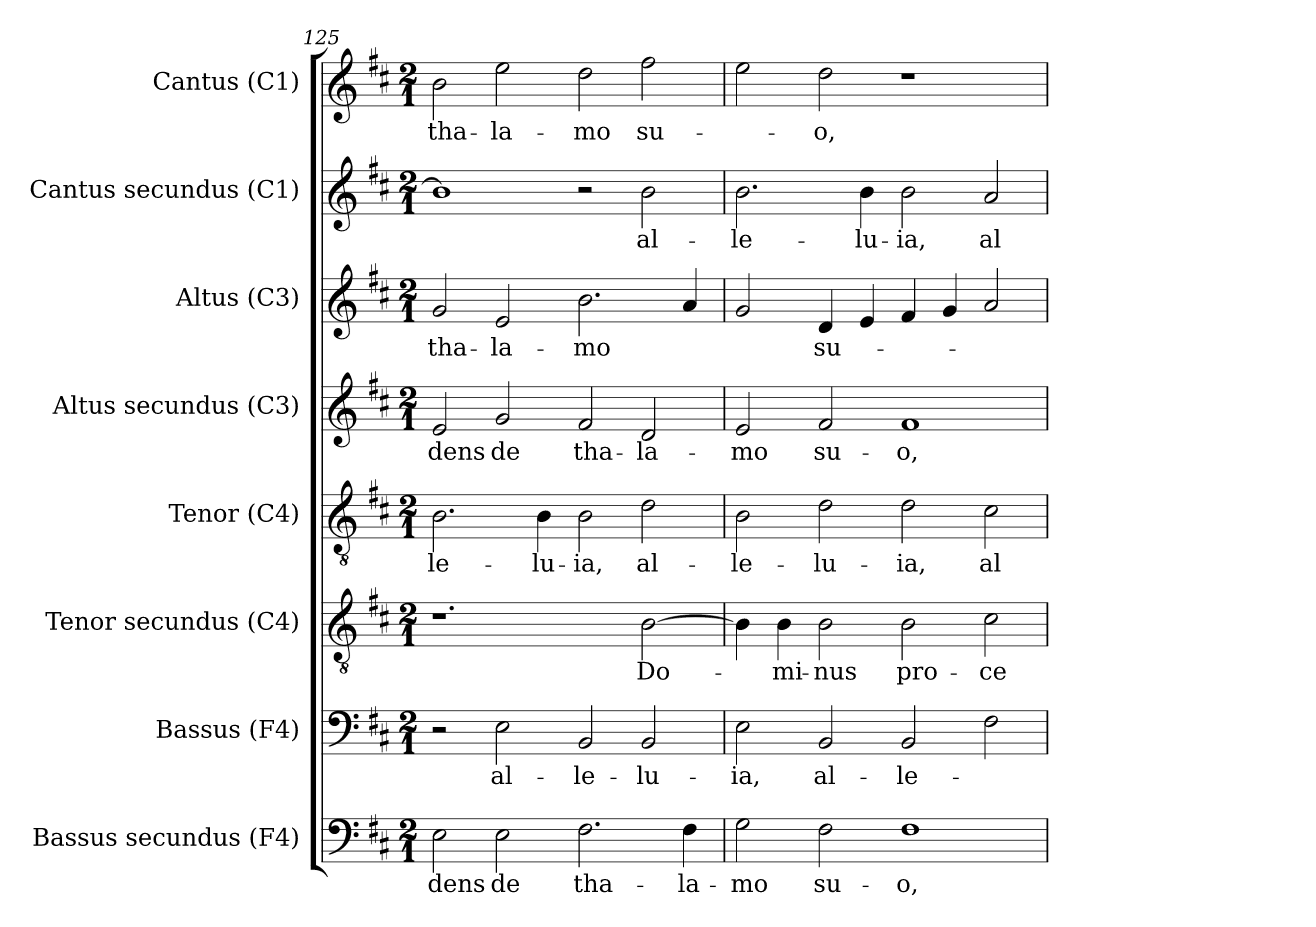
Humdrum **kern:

**kern	**text	**kern	**text	**kern	**text	**kern	**text	**kern	**text	**kern	**text	**kern	**text	**kern	**text
*part8	*part8	*part7	*part7	*part6	*part6	*part5	*part5	*part4	*part4	*part3	*part3	*part2	*part2	*part1	*part1
*staff8	*staff8	*staff7	*staff7	*staff6	*staff6	*staff5	*staff5	*staff4	*staff4	*staff3	*staff3	*staff2	*staff2	*staff1	*staff1
*I"Bassus secundus (F4)	*	*I"Bassus (F4)	*	*I"Tenor secundus (C4)	*	*I"Tenor (C4)	*	*I"Altus secundus (C3)	*	*I"Altus (C3)	*	*I"Cantus secundus (C1)	*	*I"Cantus (C1)	*
*I'B2	*	*I'B.	*	*I'T2	*	*I'T.	*	*I'A2	*	*I'A.	*	*I'C2	*	*I'C.	*
*clefF4	*	*clefF4	*	*clefGv2	*	*clefGv2	*	*clefG2	*	*clefG2	*	*clefG2	*	*clefG2	*
*	*	*	*	*	*	*ITrd7c12	*	*	*	*	*	*	*	*	*
*k[f#c#]	*	*k[f#c#]	*	*k[f#c#]	*	*k[f#c#]	*	*k[f#c#]	*	*k[f#c#]	*	*k[f#c#]	*	*k[f#c#]	*
*D:	*	*D:	*	*D:	*	*D:	*	*D:	*	*D:	*	*D:	*	*D:	*
*M2/1	*	*M2/1	*	*M2/1	*	*M2/1	*	*M2/1	*	*M2/1	*	*M2/1	*	*M2/1	*
=125	=125	=125	=125	=125	=125	=125	=125	=125	=125	=125	=125	=125	=125	=125	=125
!	!LO:LY:b:color=#000000	!	!	!	!	!	!	!	!	!	!	!	!	!	!
!	!	!	!	!	!	!	!LO:LY:b:color=#000000	!	!	!	!	!	!	!	!
!	!	!	!	!	!	!	!	!	!LO:LY:b:color=#000000	!	!	!	!	!	!
!	!	!	!	!	!	!	!	!	!	!	!LO:LY:b:color=#000000	!	!	!	!
!	!	!	!	!	!	!	!	!	!	!	!	!	!	!	!LO:LY:b:color=#000000
2Ei\	-dens	2r	.	1.r	.	2.BBi\	-le-	2ei/	-dens	2gi/	tha-	1bi]	.	2bi\	tha-
!	!LO:LY:b:color=#000000	!	!	!	!	!	!	!	!	!	!	!	!	!	!
!	!	!	!LO:LY:b:color=#000000	!	!	!	!	!	!	!	!	!	!	!	!
!	!	!	!	!	!	!	!	!	!LO:LY:b:color=#000000	!	!	!	!	!	!
!	!	!	!	!	!	!	!	!	!	!	!LO:LY:b:color=#000000	!	!	!	!
!	!	!	!	!	!	!	!	!	!	!	!	!	!	!	!LO:LY:b:color=#000000
2Ei\	de	2Ei\	al-	.	.	.	.	2gi/	de	2ei/	-la-	.	.	2eei\	-la-
!	!	!	!	!	!	!	!LO:LY:b:color=#000000	!	!	!	!	!	!	!	!
.	.	.	.	.	.	4BBi\	-lu-	.	.	.	.	.	.	.	.
!	!LO:LY:b:color=#000000	!	!	!	!	!	!	!	!	!	!	!	!	!	!
!	!	!	!LO:LY:b:color=#000000	!	!	!	!	!	!	!	!	!	!	!	!
!	!	!	!	!	!	!	!LO:LY:b:color=#000000	!	!	!	!	!	!	!	!
!	!	!	!	!	!	!	!	!	!LO:LY:b:color=#000000	!	!	!	!	!	!
!	!	!	!	!	!	!	!	!	!	!	!LO:LY:b:color=#000000	!	!	!	!
!	!	!	!	!	!	!	!	!	!	!	!	!	!	!	!LO:LY:b:color=#000000
2.F#i\	tha-	2BBi/	-le-	.	.	2BBi\	-ia,	2f#i/	tha-	2.bi\	-mo	2r	.	2ddi\	-mo
!	!	!	!LO:LY:b:color=#000000	!	!	!	!	!	!	!	!	!	!	!	!
!	!	!	!	!	!LO:LY:b:color=#000000	!	!	!	!	!	!	!	!	!	!
!	!	!	!	!	!	!	!LO:LY:b:color=#000000	!	!	!	!	!	!	!	!
!	!	!	!	!	!	!	!	!	!LO:LY:b:color=#000000	!	!	!	!	!	!
!	!	!	!	!	!	!	!	!	!	!	!	!	!LO:LY:b:color=#000000	!	!
!	!	!	!	!	!	!	!	!	!	!	!	!	!	!	!LO:LY:b:color=#000000
.	.	2BBi/	-lu-	[2Bi\	Do-	2Di\	al-	2di/	-la-	.	.	2bi\	al-	2ff#i\	su-
!	!LO:LY:b:color=#000000	!	!	!	!	!	!	!	!	!	!	!	!	!	!
4F#i\	-la-	.	.	.	.	.	.	.	.	4ai/	.	.	.	.	.
=126	=126	=126	=126	=126	=126	=126	=126	=126	=126	=126	=126	=126	=126	=126	=126
!	!LO:LY:b:color=#000000	!	!	!	!	!	!	!	!	!	!	!	!	!	!
!	!	!	!LO:LY:b:color=#000000	!	!	!	!	!	!	!	!	!	!	!	!
!	!	!	!	!	!	!	!LO:LY:b:color=#000000	!	!	!	!	!	!	!	!
!	!	!	!	!	!	!	!	!	!LO:LY:b:color=#000000	!	!	!	!	!	!
!	!	!	!	!	!	!	!	!	!	!	!	!	!LO:LY:b:color=#000000	!	!
2Gi\	-mo	2Ei\	-ia,	4Bi\]	.	2BBi\	-le-	2ei/	-mo	2gi/	.	2.bi\	-le-	2eei\	.
!	!	!	!	!	!LO:LY:b:color=#000000	!	!	!	!	!	!	!	!	!	!
.	.	.	.	4Bi\	-mi-	.	.	.	.	.	.	.	.	.	.
!	!LO:LY:b:color=#000000	!	!	!	!	!	!	!	!	!	!	!	!	!	!
!	!	!	!LO:LY:b:color=#000000	!	!	!	!	!	!	!	!	!	!	!	!
!	!	!	!	!	!LO:LY:b:color=#000000	!	!	!	!	!	!	!	!	!	!
!	!	!	!	!	!	!	!LO:LY:b:color=#000000	!	!	!	!	!	!	!	!
!	!	!	!	!	!	!	!	!	!LO:LY:b:color=#000000	!	!	!	!	!	!
!	!	!	!	!	!	!	!	!	!	!	!LO:LY:b:color=#000000	!	!	!	!
!	!	!	!	!	!	!	!	!	!	!	!	!	!	!	!LO:LY:b:color=#000000
2F#i\	su-	2BBi/	al-	2Bi\	-nus	2Di\	-lu-	2f#i/	su-	4di/	su-	.	.	2ddi\	-o,
!	!	!	!	!	!	!	!	!	!	!	!	!	!LO:LY:b:color=#000000	!	!
.	.	.	.	.	.	.	.	.	.	4ei/	.	4bi\	-lu-	.	.
!	!LO:LY:b:color=#000000	!	!	!	!	!	!	!	!	!	!	!	!	!	!
!	!	!	!LO:LY:b:color=#000000	!	!	!	!	!	!	!	!	!	!	!	!
!	!	!	!	!	!LO:LY:b:color=#000000	!	!	!	!	!	!	!	!	!	!
!	!	!	!	!	!	!	!LO:LY:b:color=#000000	!	!	!	!	!	!	!	!
!	!	!	!	!	!	!	!	!	!LO:LY:b:color=#000000	!	!	!	!	!	!
!	!	!	!	!	!	!	!	!	!	!	!	!	!LO:LY:b:color=#000000	!	!
1F#i	-o,	2BBi/	-le-	2Bi\	pro-	2Di\	-ia,	1f#i	-o,	4f#i/	.	2bi\	-ia,	1r	.
.	.	.	.	.	.	.	.	.	.	4gi/	.	.	.	.	.
!	!	!	!	!	!LO:LY:b:color=#000000	!	!	!	!	!	!	!	!	!	!
!	!	!	!	!	!	!	!LO:LY:b:color=#000000	!	!	!	!	!	!	!	!
!	!	!	!	!	!	!	!	!	!	!	!	!	!LO:LY:b:color=#000000	!	!
.	.	2F#i\	.	2c#i\	-ce-	2C#i\	al-	.	.	2ai/	.	2ai/	al-	.	.
=	=	=	=	=	=	=	=	=	=	=	=	=	=	=	=
*-	*-	*-	*-	*-	*-	*-	*-	*-	*-	*-	*-	*-	*-	*-	*-
